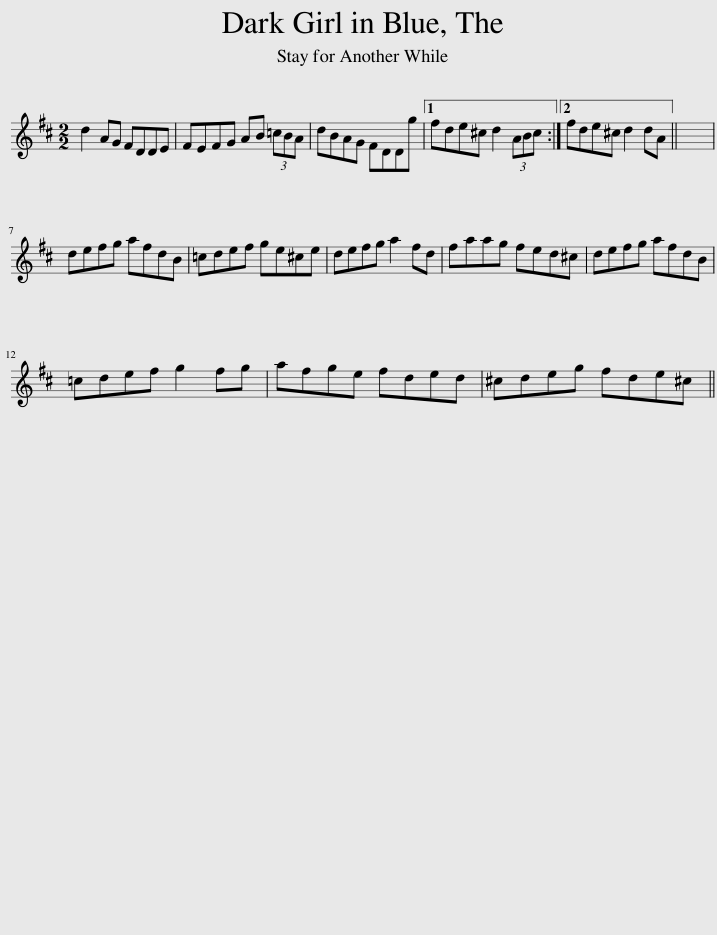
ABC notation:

X:1
L:1/8
M:2/2
I:linebreak $
K:D
V:1 treble
V:1
 d2 AG FDDE | FEFG AB (3=cBA | dBAG FDDg |1 fde^c d2 (3ABc :|2 fde^c d2 dA || %5
 x8 |$ defg afdB | =cdef ge^ce | defg a2 fd | faag fed^c | %10
 defg afdB |$ =cdef g2 fg | afge fded | ^cdeg fde^c || %14
